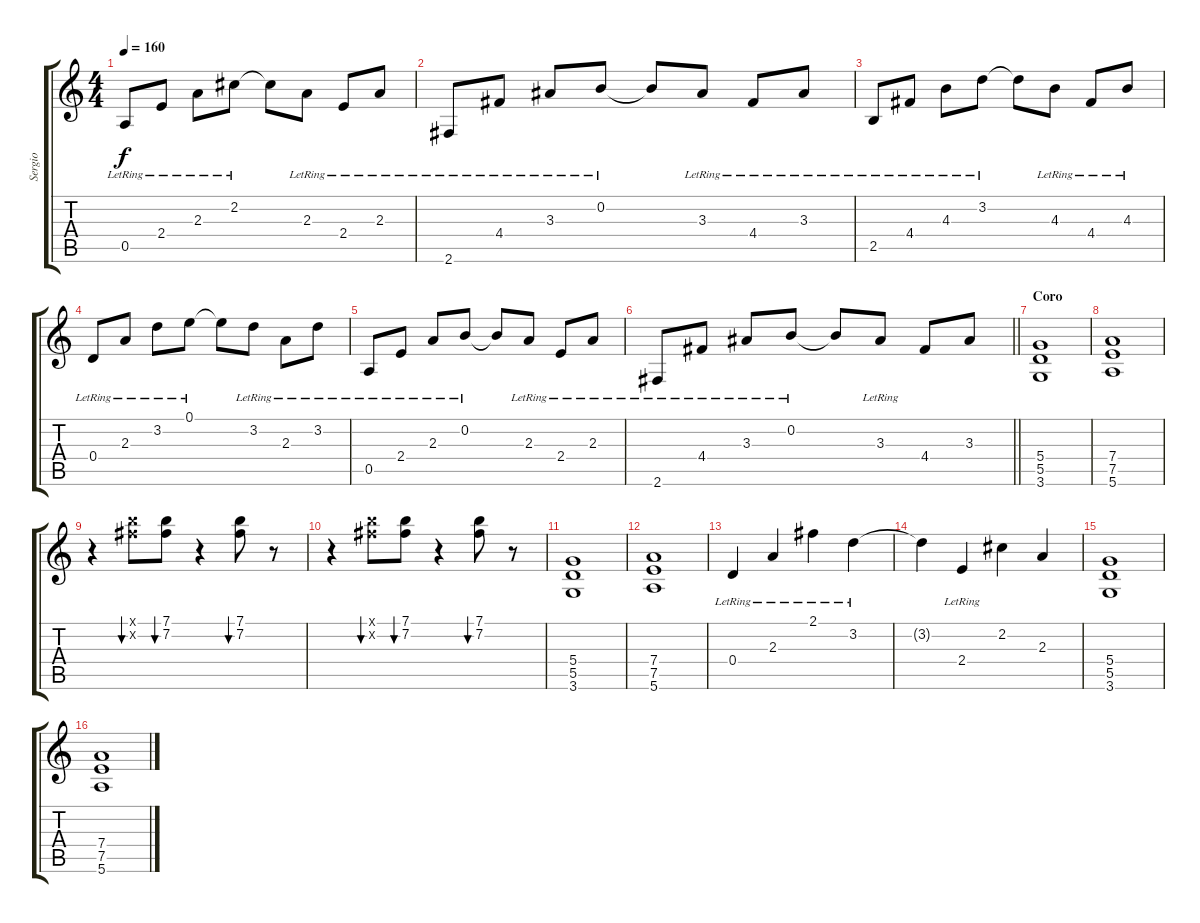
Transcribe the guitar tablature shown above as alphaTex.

\track ("Sergio " "Sergio ") {instrument electricguitarjazz}
\staff {score tabs}
\tuning (E4 B3 G3 D3 A2 E2) {hide}
\ts (4 4)
\tempo 160
\clef g2
\ks c
0.5{lr}.8{dy f} 2.4{lr}.8 2.3{lr}.8 2.2{lr}.8 2.2{t}.8 2.3{lr}.8 2.4{lr}.8 2.3{lr}.8 |
2.6{lr}.8 4.4{lr}.8 3.3{lr}.8 0.2{lr}.8 0.2{t}.8 3.3{lr}.8 4.4{lr}.8 3.3{lr}.8 |
2.5{lr}.8 4.4{lr}.8 4.3{lr}.8 3.2{lr}.8 3.2{t}.8 4.3{lr}.8 4.4{lr}.8 4.3{lr}.8 |
0.4{lr}.8 2.3{lr}.8 3.2{lr}.8 0.1{lr}.8 0.1{t}.8 3.2{lr}.8 2.3{lr}.8 3.2{lr}.8 |
0.5{lr}.8 2.4{lr}.8 2.3{lr}.8 0.2{lr}.8 0.2{t}.8 2.3{lr}.8 2.4{lr}.8 2.3{lr}.8 |
\barLineRight lightlight
2.6{lr}.8 4.4{lr}.8 3.3{lr}.8 0.2{lr}.8 0.2{t}.8 3.3{lr}.8 4.4.8 3.3.8 |
\section ("" "Coro")
(5.4 5.5 3.6).1{volume 13 instrument overdrivenguitar} |
(7.4 7.5 5.6).1 |
r.4{volume 14 instrument electricguitarclean} (7.1{x} 7.2{x}).8{bu 120} (7.1 7.2).8{bu 240} r.4 (7.1 7.2).8{bu 240} r.8 |
r.4 (7.1{x} 7.2{x}).8{bu 120} (7.1 7.2).8{bu 240} r.4 (7.1 7.2).8{bu 240} r.8 |
(5.4 5.5 3.6).1{volume 13 instrument overdrivenguitar} |
(7.4 7.5 5.6).1 |
0.4{lr}.4{instrument electricguitarjazz} 2.3{lr}.4 2.1{lr}.4 3.2{lr}.4 |
3.2{t}.4 2.4{lr}.4 2.2.4 2.3.4 |
(5.4 5.5 3.6).1{volume 13 instrument overdrivenguitar} |
(7.4 7.5 5.6).1
